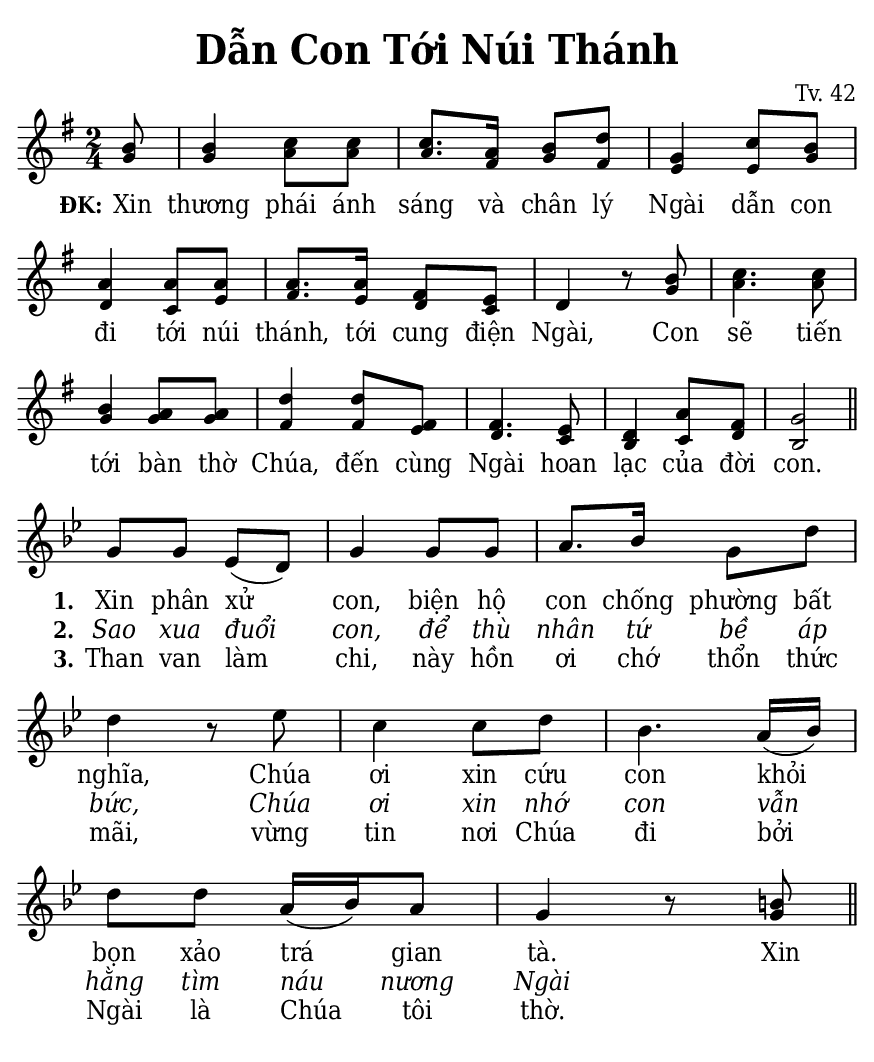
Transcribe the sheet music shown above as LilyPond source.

% Cài đặt chung\
\version "2.22.1"
\include "english.ly"

\header {
  title = \markup { \fontsize #1 "Dẫn Con Tới Núi Thánh" }
  composer = "Tv. 42"
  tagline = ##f
}

% Nhạc phiên khúc
nhacPhienKhucSop = \relative c'' {
  \partial 8 b8 |
  b4 c8 c |
  c8. a16 b8 d |
  g,4 c8 b |
  a4 a8 a |
  a8. a16 fs8 e |
  d4 r8 b' |
  c4. c8 |
  b4 a8 a |
  d4 d8 fs, |
  fs4. e8 |
  d4 a'8 fs |
  g2 \bar "||" \break
  
  \set Staff.printKeyCancellation = ##f
  \set Staff.explicitKeySignatureVisibility = #end-of-line-invisible
  \key bf \major
  g8 g ef (d) |
  g4 g8 g |
  a8. bf16 g8 d' |
  d4 r8 ef |
  c4 c8 d |
  bf4. a16 (bf) |
  d8 d a16 (bf) a8 |
  g4 r8 <b! g> \bar "||"
}

nhacPhienKhucAlto = \relative c'' {
  g8 |
  g4 a8 a |
  a8. fs16 g8 fs |
  e4 e8 g |
  d4 c8 e |
  fs8. e16 d8 c |
  d4 r8 g |
  a4. a8 |
  g4 g8 g |
  fs4 fs8 e |
  d4. c8 |
  b4 c8 d |
  b2
}

% Lời phiên khúc
loiPhienKhucSop = \lyrics {
  \set stanza = "ĐK:"
  Xin thương phái ánh sáng và chân lý Ngài
  dẫn con đi tới núi thánh,
  tới cung điện Ngài,
  Con sẽ tiến tới bàn thờ Chúa,
  đến cùng Ngài hoan lạc của đời con.
  <<
    {
      \set stanza = "1."
      Xin phân xử con,
      biện hộ con chống phường bất nghĩa,
      Chúa ơi xin cứu con khỏi bọn xảo trá gian tà.
      Xin
    }
    \new Lyrics {
	    \set associatedVoice = "beSop"
	    \set stanza = "2."
      \override Lyrics.LyricText.font-shape = #'italic
	    Sao xua đuổi con, để thù nhân tứ bề áp bức,
	    Chúa ơi xin nhớ con vẫn hằng tìm náu nương Ngài
    }
    \new Lyrics {
	    \set associatedVoice = "beSop"
	    \set stanza = "3."
	    Than van làm chi, này hồn ơi chớ thổn thức mãi,
	    vừng tin nơi Chúa đi bởi Ngài là Chúa tôi thờ.
    }
  >>
}

% Dàn trang
\paper {
  #(set-paper-size "a5")
  top-margin = 3\mm
  bottom-margin = 3\mm
  left-margin = 3\mm
  right-margin = 3\mm
  indent = #0
  #(define fonts
	 (make-pango-font-tree "Deja Vu Serif Condensed"
	 		       "Deja Vu Serif Condensed"
			       "Deja Vu Serif Condensed"
			       (/ 20 20)))
  print-page-number = ##f
  system-system-spacing = #'((basic-distance . 0.1) (padding . 2.5))
}

TongNhip = {
  \key g \major \time 2/4
  \set Timing.beamExceptions = #'()
  \set Timing.baseMoment = #(ly:make-moment 1/4)
}

% Đổi kích thước nốt cho bè phụ
notBePhu =
#(define-music-function (font-size music) (number? ly:music?)
   (for-some-music
     (lambda (m)
       (if (music-is-of-type? m 'rhythmic-event)
           (begin
             (set! (ly:music-property m 'tweaks)
                   (cons `(font-size . ,font-size)
                         (ly:music-property m 'tweaks)))
             #t)
           #f))
     music)
   music)

\score {
  \new ChoirStaff <<
    \new Staff \with {
        \consists "Merge_rests_engraver"
        printPartCombineTexts = ##f
      }
      <<
      \new Voice \TongNhip \partCombine 
        \nhacPhienKhucSop
        \notBePhu -1 { \nhacPhienKhucAlto }
      \new NullVoice = beSop \nhacPhienKhucSop
      \new Lyrics \lyricsto beSop \loiPhienKhucSop
      >>
  >>
  \layout {
    \override Lyrics.LyricSpace.minimum-distance = #1.5
    \override Score.BarNumber.break-visibility = ##(#f #f #f)
    \override Score.SpacingSpanner.uniform-stretching = ##t
  } 
}
